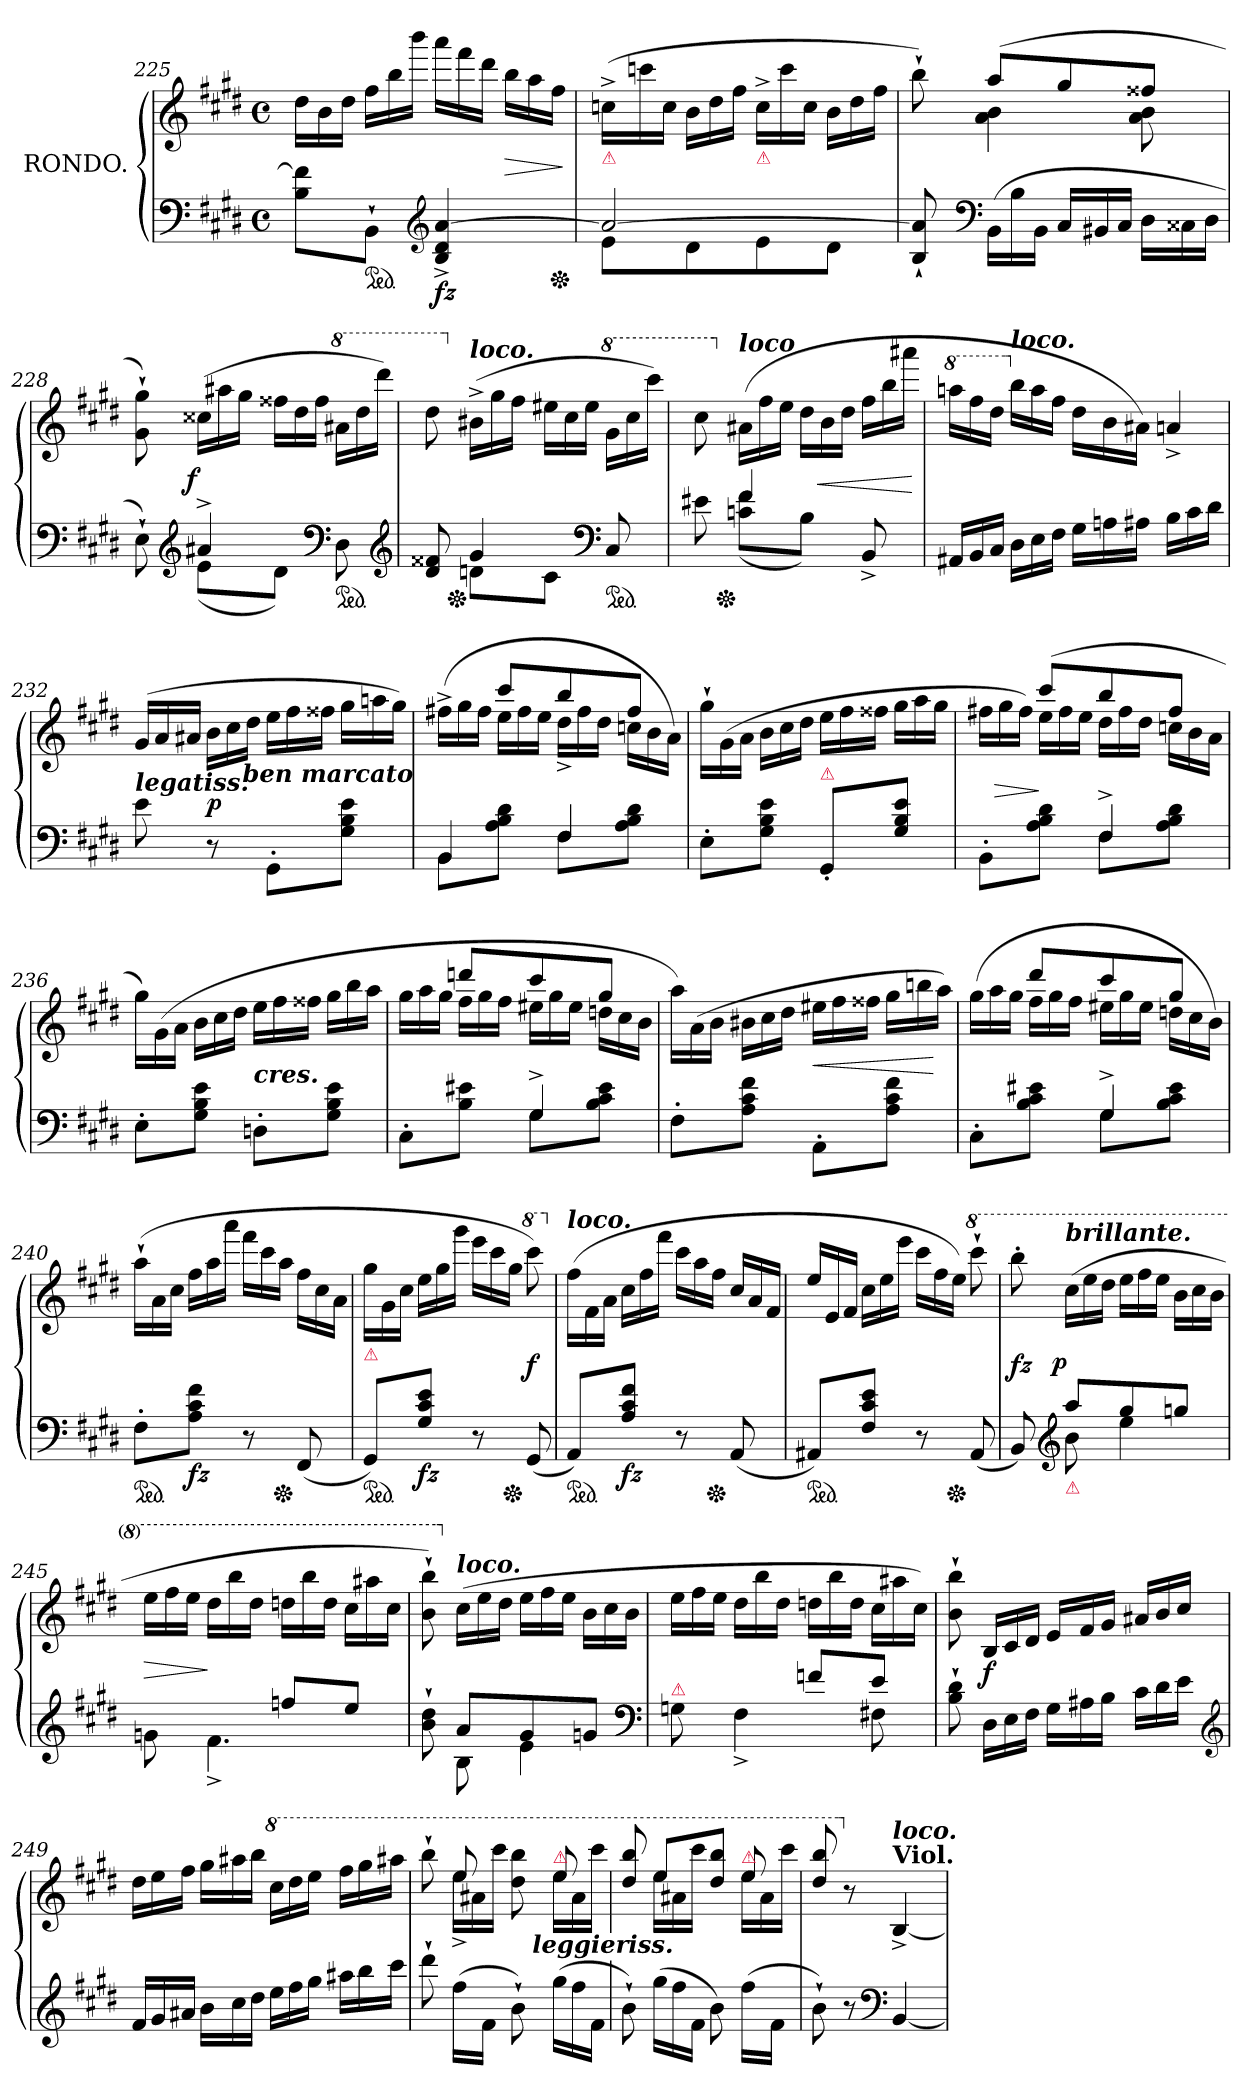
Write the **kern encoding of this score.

**kern	**kern	**dynam
*part1	*part1	*part1
*staff2	*staff1	*staff1/2
*I"RONDO.	*	*
*clefF4	*clefG2	*
*k[f#c#g#d#]	*k[f#c#g#d#]	*
*E:	*E:	*
*M2/4	*M2/4	*
*met(c)	*met(c)	*
*	*Xtuplet	*
=225	=225	=225
8B 8f#]L	24dd#LL	.
.	24b	.
.	24dd#JJ	.
*ped	*	*
8BB`J	24ff#LL	.
.	24bb	.
.	24bbbJJ	.
*clefG2	*	*
!	!	!LO:DY:b=2
4B^> 4d#^> [4a^>	24aaaLL	fz
.	24fff#	.
.	24ddd#JJ	.
.	24bbLL	>
.	24aa	.
*Xped	*	*
.	24ff#JJ	.
.	.	]
=226	=226	=226
*^	*	*
!	!	!LO:TX:b:color=crimson:t=⚠	!
2a_	8eL	(>24ccn^<LL	.
.	.	24cccn	.
.	.	24ccJJ	.
.	8d#	24bLL	.
.	.	24dd#	.
.	.	24ff#JJ	.
!	!	!LO:TX:b:color=crimson:t=⚠	!
.	8e	24cc^<LL	.
.	.	24ccc	.
.	.	24ccJJ	.
.	8d#J	24bLL	.
.	.	24dd#	.
.	.	24ff#JJ	.
*v	*v	*	*
=227	=227	=227
*	*^	*
8B` 8a]`	8ryy	8bb`)	.
*clefF4	*	*	*
*Xtuplet	*	*	*
(>24BBLL	(>8aaL	4a 4b	.
24B	.	.	.
24BBJJ	.	.	.
24C#LL	8gg#	.	.
24BB#X	.	.	.
24C#JJ	.	.	.
24D#\LL	8ff##XJ	8a 8b	.
24C##X	.	.	.
24D#JJ	.	.	.
*	*v	*v	*
=228	=228	=228
*^	*	*
8ryy	8E`)	8g#` 8gg#`)	.
*clefG2	*	*	*
!	!	!	!LO:DY:rj
4a#X^	(>8eL	(>24cc##XLL	f
.	.	24aa#X	.
.	.	24gg#JJ	.
.	8d#J)	24ff##XLL	.
.	.	24dd#	.
.	.	24ff##JJ	.
*clefF4	*	*	*
*	*	*8va	*
*ped	*	*	*
8ryy	8D#	24aa#XLL	.
.	.	24ddd#	.
.	.	24dddd#JJ)	.
*clefG2	*	*	*
=229	=229	=229	=229
*	*	*^	*
8ryy	8d# 8f##X	8ddd#	16ryy	.
*Xped	*	*	*	*
.	.	.	4..ryy	.
*	*	*X8va	*	*
!	!	!LO:TX:a:Bi:t=loco.	!	!
4g#	8dnL	(>24b#X^<LL	.	.
.	.	24gg#	.	.
.	.	24ff#JJ	.	.
.	8c#J	24ee#XLL	.	.
.	.	24cc#	.	.
.	.	24ee#JJ	.	.
*clefF4	*	*	*	*
*	*	*8va	*	*
*ped	*	*	*	*
8ryy	8C#	24gg#LL	.	.
.	.	24ccc#	.	.
.	.	24cccc#JJ)	.	.
=230	=230	=230	=230	=230
8ryy	8e#X	8ccc#	16ryy	.
*Xped	*	*	*	*
.	.	.	4..ryy	.
*	*	*X8va	*	*
!	!	!LO:TX:a:Bi:t=loco	!	!
4f#	(>8cn 8f#L	(>24a#XLL	.	.
.	.	24ff#	.	.
.	.	24eeJJ	.	.
.	8BJ)	24dd#LL	.	.
.	.	24b	.	<
.	.	24dd#JJ	.	.
8ryy	8BB^	24ff#LL	.	.
.	.	24bb	.	.
.	.	24aaa#XJJ	.	.
*v	*v	*	*	*
.	.	.	[
*	*v	*v	*
=231	=231	=231
*	*8va	*
24AA#XLL	24aaanLL	.
24BB	24fff#	.
24C#JJ	24ddd#JJ	.
*	*X8va	*
!	!LO:TX:a:Bi:t=loco.	!
24D#LL	24bbLL	.
24E	24aa	.
24F#JJ	24ff#JJ	.
24G#LL	24dd#LL	.
24An	24b	.
24A#XJJ	24a#XJJ)	.
!	!LO:N:vis=4	!
24BLL	8an^<	.
24c#	.	.
24d#JJ	.	.
=232	=232	=232
!	!LO:TX:b:Bi:t=legatiss.	!
8e	(>24g#LL	.
.	24a	.
.	24a#XJJ	.
8r	24bLL	p
.	24cc#	.
!	!LO:TX:b:Bi:t=ben marcato	!
.	24dd#JJ	.
8GG#'L	24eeLL	.
.	24ff#	.
.	24ff##XJJ	.
8G# 8B 8eJ	24gg#LL	.
.	24aan	.
.	24gg#JJ)	.
=233	=233	=233
*^	*^	*
4BB	8BBL	8ryy	(>24ff#X^<LL	.
.	.	.	24gg#	.
.	.	.	24ff#JJ	.
.	8A 8B 8d#J	8ccc#L	24eeLL	.
.	.	.	24ff#	.
.	.	.	24eeJJ	.
4F#	8F#L	8bb	24dd#^<LL	.
.	.	.	24ff#	.
.	.	.	24dd#JJ	.
.	8A 8B 8d#J	8ff#J	24ccnLL	.
.	.	.	24b	.
.	.	.	24aJJ)	.
*v	*v	*	*	*
*	*v	*v	*
=234	=234	=234
8E'L	24gg#`LL	.
.	(>24g#	.
.	24aJJ	.
8G# 8B 8eJ	24bLL	.
.	24cc#	.
.	24dd#JJ	.
!LO:TX:a:color=crimson:t=⚠	!	!
8GG#'/L	24eeLL	.
.	24ff#	.
.	24ff##XJJ	.
8G#\ 8B\ 8e\J	24gg#LL	.
.	24aa	.
.	24gg#JJ	.
=235	=235	=235
*^	*^	*
4ryy	8BB'L	8ryy	24ff#XLL	.
.	.	.	24gg#	>
.	.	.	24ff#JJ)	.
.	8A 8B 8d#J	(>8ccc#L	24eeLL	]
.	.	.	24ff#	.
.	.	.	24eeJJ	.
4F#^	8F#L	8bb	24dd#LL	.
.	.	.	24ff#	.
.	.	.	24dd#JJ	.
.	8A 8B 8d#J	8ff#J	24ccnLL	.
.	.	.	24b	.
.	.	.	24aJJ	.
*v	*v	*	*	*
*	*v	*v	*
=236	=236	=236
8E'L	24gg#LL)	.
.	(>24g#	.
.	24aJJ	.
8G# 8B 8eJ	24bLL	.
.	24cc#	.
.	24dd#JJ	.
!	!LO:TX:c:Bi:t=cres.	!
8Dn'L	24eeLL	.
.	24ff#	.
.	24ff##XJJ	.
8G# 8B 8eJ	24gg#LL	.
.	24bb	.
.	24aaJJ	.
=237	=237	=237
*^	*^	*
4ryy	8C#'L	8ryy	24gg#LL	.
.	.	.	24aa	.
.	.	.	24gg#JJ	.
.	8B 8e#XJ	8dddnL	24ff#LL	.
.	.	.	24gg#	.
.	.	.	24ff#JJ	.
4G#^	8G#L	8ccc#	24ee#XLL	.
.	.	.	24gg#	.
.	.	.	24ee#JJ	.
.	8B 8c# 8e#J	8gg#J	24ddnLL	.
.	.	.	24cc#	.
.	.	.	24bJJ	.
*v	*v	*	*	*
*	*v	*v	*
=238	=238	=238
8F#'L	24aaLL)	.
.	(>24a	.
.	24bJJ	.
8A 8c# 8f#J	24b#XLL	.
.	24cc#	.
.	24dd#JJ	.
8AA'L	24ee#XLL	<
.	24ff#	.
.	24ff##XJJ	.
8A 8c# 8f#J	24gg#LL	.
.	24bbn	.
.	24aaJJ)	[
=239	=239	=239
*^	*^	*
4ryy	8C#'L	8ryy	(>24gg#LL	.
.	.	.	24aa	.
.	.	.	24gg#JJ	.
.	8B 8c# 8e#XJ	8ddd#L	24ff#LL	.
.	.	.	24gg#	.
.	.	.	24ff#JJ	.
4G#^	8G#L	8ccc#	24ee#XLL	.
.	.	.	24gg#	.
.	.	.	24ee#JJ	.
.	8B 8c# 8e#J	8gg#J	24ddnLL	.
.	.	.	24cc#	.
.	.	.	24bJJ)	.
*v	*v	*	*	*
*	*v	*v	*
=240	=240	=240
*ped	*	*
8F#'L	(>24aa`LL	.
.	24a	.
.	24cc#JJ	.
!	!	!LO:DY:b=2
8A 8c# 8f#J	24ff#LL	fz
.	24aa	.
.	24aaaJJ	.
8r	24fff#LL	.
.	24ccc#	.
*Xped	*	*
.	24aaJJ	.
(<8FF#	24ff#LL	.
.	24cc#	.
.	24aJJ	.
=241	=241	=241
!	!LO:TX:b:i:color=crimson:t=⚠	!
!LO:TX:a:color=crimson:t=⚠	!	!
*ped	*	*
8GG#/L)	24gg#LL	.
.	24g#	.
.	24cc#JJ	.
!	!	!LO:DY:b=2
8G#\ 8c#\ 8e\J	24eeLL	fz
.	24gg#	.
.	24ggg#JJ	.
8r	24eeeLL	.
.	24ccc#	.
*Xped	*	*
.	24gg#JJ	.
*	*8va	*
(<8GG#	8cccc#)	f
=242	=242	=242
*	*X8va	*
!	!LO:TX:a:Bi:t=loco.	!
!LO:TX:a:color=crimson:t=⚠	!	!
*ped	*	*
8AA/L)	(>24ff#LL	.
.	24f#	.
.	24aJJ	.
!	!	!LO:DY:b=2
8A\ 8c#\ 8f#\J	24cc#LL	fz
.	24ff#	.
.	24fff#JJ	.
8r	24ccc#LL	.
.	24aa	.
*Xped	*	*
.	24ff#JJ	.
(<8AA	24cc#LL	.
.	24a	.
.	24f#JJ	.
=243	=243	=243
!LO:TX:a:color=crimson:t=⚠	!	!
*ped	*	*
8AA#X/L)	24eeLL	.
.	24e	.
.	24f#JJ	.
8F#\ 8c#\ 8e\J	24cc#LL	.
.	24ee	.
.	24eeeJJ	.
8r	24ccc#LL	.
.	24ff#	.
*Xped	*	*
.	24eeJJ)	.
*	*8va	*
(<8AA#	8cccc#`<	.
=244	=244	=244
*^	*	*
8BB)	8ryy	8bbb'	fz
*clefG2	*	*	*
!	!	!LO:TX:a:Bi:t=brillante.	!
!LO:TX:b:color=crimson:t=⚠	!	!	!
!	!	!	!LO:DY:rj
8aaL	8b	(>24ccc#LL	p
.	.	24eee	.
.	.	24ddd#JJ	.
8gg#	4ee	24eeeLL	.
.	.	24fff#	.
.	.	24eeeJJ	.
8ggnJ	.	24bbLL	.
.	.	24ccc#	.
.	.	24bbJJ	.
=245	=245	=245	=245
4ryy	8gn\	24eeeLL	>
.	.	24fff#	.
.	.	24eeeJJ	.
.	4.f#^<	24ddd#LL	]
.	.	24bbb	.
.	.	24ddd#JJ	.
8ffnL	.	24dddnLL	.
.	.	24bbb	.
.	.	24dddJJ	.
8eeJ	.	24ccc#LL	.
.	.	24aaa#X	.
.	.	24ccc#JJ	.
=246	=246	=246	=246
8ryy	8b` 8dd#`	8bb` 8bbb`)	.
*	*	*X8va	*
!	!	!LO:TX:a:Bi:t=loco.	!
8aL	8B	(>24cc#LL	.
.	.	24ee	.
.	.	24dd#JJ	.
8g#	4e	24eeLL	.
.	.	24ff#	.
.	.	24eeJJ	.
8gnJ	.	24bLL	.
.	.	24cc#	.
.	.	24bJJ	.
*clefF4	*	*	*
=247	=247	=247	=247
!LO:TX:a:color=crimson:t=⚠	!	!	!
4ryy	8Gn	24eeLL	.
.	.	24ff#	.
.	.	24eeJJ	.
.	4F#^>	24dd#LL	.
.	.	24bb	.
.	.	24dd#JJ	.
8fnL	.	24ddnLL	.
.	.	24bb	.
.	.	24ddJJ	.
8eJ	8F#X	24cc#LL	.
.	.	24aa#X	.
.	.	24cc#JJ)	.
*v	*v	*	*
=248	=248	=248
8B` 8d#`	8b` 8bb`	.
24D#LL	24BLL	f
24E	24c#	.
24F#JJ	24d#JJ	.
24G#LL	24eLL	.
24A#X	24f#	.
24BJJ	24g#JJ	.
24c#\LL	24a#X/LL	.
24d#\	24b/	.
24e\JJ	24cc#/JJ	.
*clefG2	*	*
=249	=249	=249
24f#LL	24dd#LL	.
24g#	24ee	.
24a#XJJ	24ff#JJ	.
24b\LL	24gg#LL	.
24cc#	24aa#X	.
24dd#JJ	24bbJJ	.
*	*8va	*
24eeLL	24ccc#LL	.
24ff#	24ddd#	.
24gg#JJ	24eeeJJ	.
24aa#XLL	24fff#LL	.
24bb	24ggg#	.
24ccc#JJ	24aaa#XJJ	.
=250	=250	=250
*	*^	*
*	*	*^	*
8ddd#`	8ryy	8bbb`	4ryy	.
(>16ff#LL	8eee	24eee^<LL	.	.
.	.	24aa#X	.	.
16f#JJ	.	.	.	.
.	.	24cccc#JJ	.	.
8b`)	8ryy	8ddd# 8bbb	16ryy	.
!	!	!	!LO:TX:b:Bi:t=leggieriss.	!
.	.	.	8.ryy	.
!	!LO:TX:a:color=crimson:t=⚠	!	!	!
(>24gg#LL	8eee	24eeeLL	.	.
24ff#	.	24aa#	.	.
24f#JJ	.	24cccc#JJ	.	.
*	*	*v	*v	*
=251	=251	=251	=251
8b`)	8ddd#/ 8bbb/	8ryy	.
(>24gg#LL	8eeeL	24eeeLL	.
24ff#	.	24aa#X	.
24f#JJ	.	24cccc#JJ	.
8b)	8ddd#/ 8bbb/J	8ryy	.
!	!LO:TX:a:color=crimson:t=⚠	!	!
(>16ff#LL	8eee	24eeeLL	.
.	.	24aa#	.
16f#JJ	.	.	.
.	.	24cccc#JJ	.
*	*v	*v	*
=252	=252	=252
8b`)	8ddd#/ 8bbb/	.
*	*X8va	*
8r	8r	.
*clefF4	*	*
!	!LO:TX:a:B:t=Viol.	!
!	!LO:TX:a:Bi:t=loco.	!
[4BB!	[4B^!	.
=	=	=
*-	*-	*-
